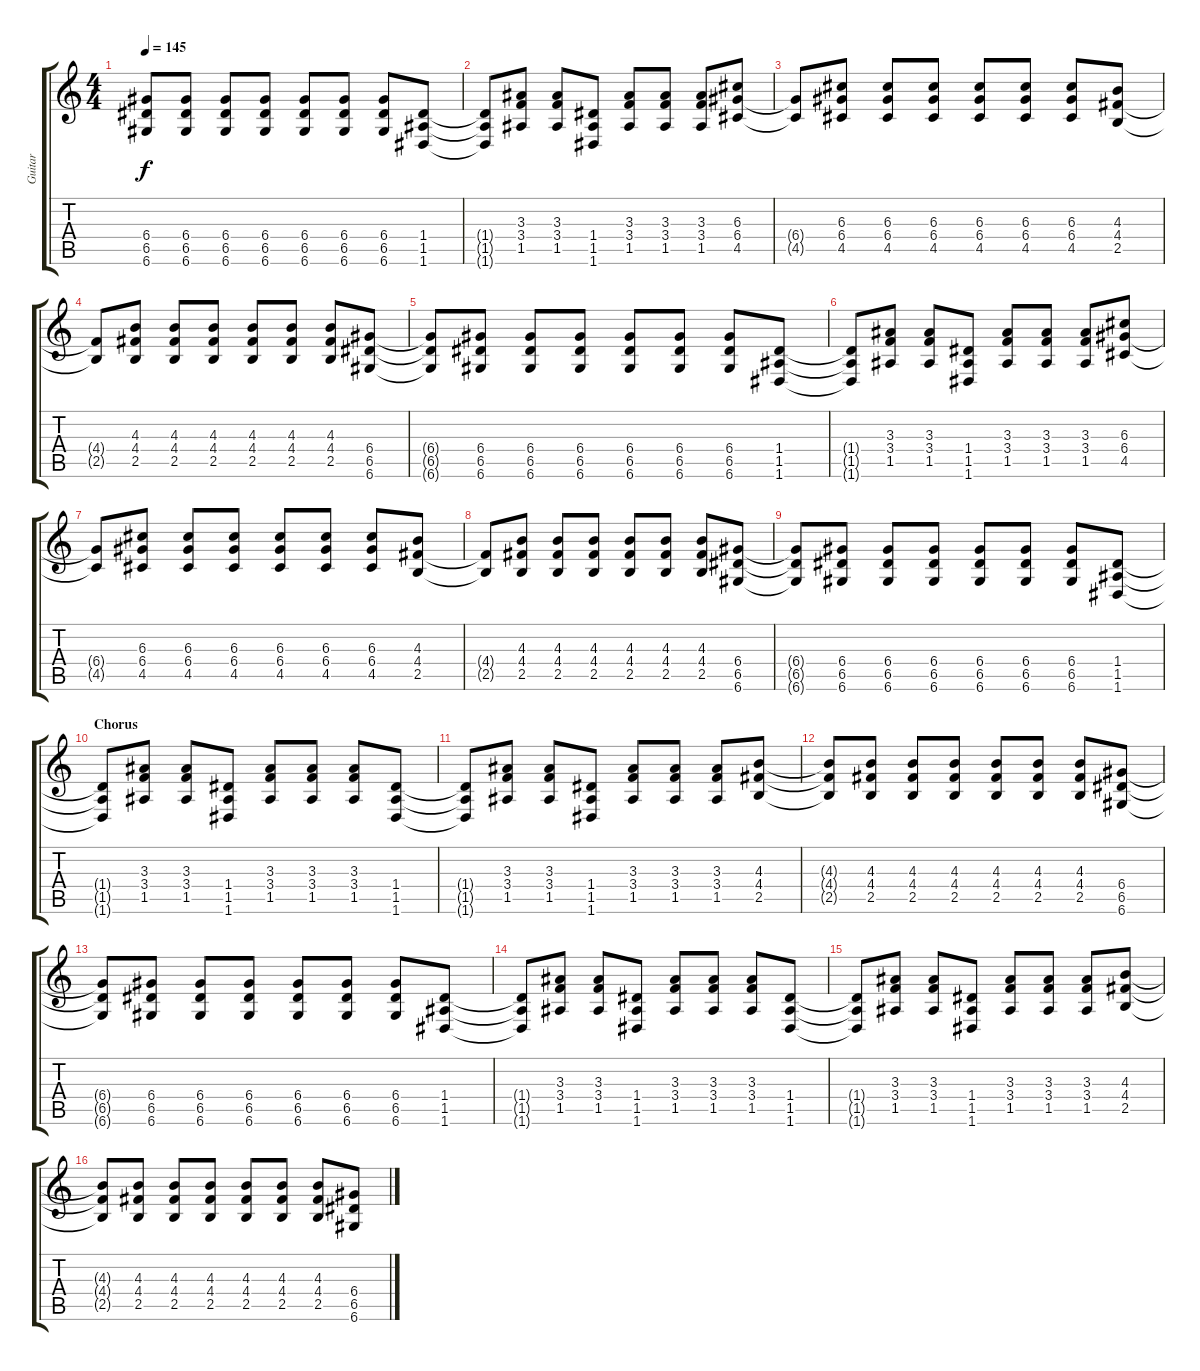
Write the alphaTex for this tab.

\track ("Guitar" "Guitar") {instrument distortionguitar}
\staff {score tabs}
\tuning (E4 B3 G3 D3 A2 D2) {hide}
\ts (4 4)
\tempo 145
\clef g2
\ks c
(6.4{t} 6.5{t} 6.6{t}).8{dy f} (6.4 6.5 6.6).8 (6.4 6.5 6.6).8 (6.4 6.5 6.6).8 (6.4 6.5 6.6).8 (6.4 6.5 6.6).8 (6.4 6.5 6.6).8 (1.4 1.5 1.6).8 |
(1.4{t} 1.5{t} 1.6{t}).8 (3.3 3.4 1.5).8 (3.3 3.4 1.5).8 (1.4 1.5 1.6).8 (3.3 3.4 1.5).8 (3.3 3.4 1.5).8 (3.3 3.4 1.5).8 (6.3 6.4 4.5).8 |
(6.4{t} 4.5{t}).8 (6.3 6.4 4.5).8 (6.3 6.4 4.5).8 (6.3 6.4 4.5).8 (6.3 6.4 4.5).8 (6.3 6.4 4.5).8 (6.3 6.4 4.5).8 (4.3 4.4 2.5).8 |
(4.4{t} 2.5{t}).8 (4.3 4.4 2.5).8 (4.3 4.4 2.5).8 (4.3 4.4 2.5).8 (4.3 4.4 2.5).8 (4.3 4.4 2.5).8 (4.3 4.4 2.5).8 (6.4 6.5 6.6).8 |
(6.4{t} 6.5{t} 6.6{t}).8 (6.4 6.5 6.6).8 (6.4 6.5 6.6).8 (6.4 6.5 6.6).8 (6.4 6.5 6.6).8 (6.4 6.5 6.6).8 (6.4 6.5 6.6).8 (1.4 1.5 1.6).8 |
(1.4{t} 1.5{t} 1.6{t}).8 (3.3 3.4 1.5).8 (3.3 3.4 1.5).8 (1.4 1.5 1.6).8 (3.3 3.4 1.5).8 (3.3 3.4 1.5).8 (3.3 3.4 1.5).8 (6.3 6.4 4.5).8 |
(6.4{t} 4.5{t}).8 (6.3 6.4 4.5).8 (6.3 6.4 4.5).8 (6.3 6.4 4.5).8 (6.3 6.4 4.5).8 (6.3 6.4 4.5).8 (6.3 6.4 4.5).8 (4.3 4.4 2.5).8 |
(4.4{t} 2.5{t}).8 (4.3 4.4 2.5).8 (4.3 4.4 2.5).8 (4.3 4.4 2.5).8 (4.3 4.4 2.5).8 (4.3 4.4 2.5).8 (4.3 4.4 2.5).8 (6.4 6.5 6.6).8 |
(6.4{t} 6.5{t} 6.6{t}).8 (6.4 6.5 6.6).8 (6.4 6.5 6.6).8 (6.4 6.5 6.6).8 (6.4 6.5 6.6).8 (6.4 6.5 6.6).8 (6.4 6.5 6.6).8 (1.4 1.5 1.6).8 |
\section ("" "Chorus")
(1.4{t} 1.5{t} 1.6{t}).8 (3.3 3.4 1.5).8 (3.3 3.4 1.5).8 (1.4 1.5 1.6).8 (3.3 3.4 1.5).8 (3.3 3.4 1.5).8 (3.3 3.4 1.5).8 (1.4 1.5 1.6).8 |
(1.4{t} 1.5{t} 1.6{t}).8 (3.3 3.4 1.5).8 (3.3 3.4 1.5).8 (1.4 1.5 1.6).8 (3.3 3.4 1.5).8 (3.3 3.4 1.5).8 (3.3 3.4 1.5).8 (4.3 4.4 2.5).8 |
(4.3{t} 4.4{t} 2.5{t}).8 (4.3 4.4 2.5).8 (4.3 4.4 2.5).8 (4.3 4.4 2.5).8 (4.3 4.4 2.5).8 (4.3 4.4 2.5).8 (4.3 4.4 2.5).8 (6.4 6.5 6.6).8 |
(6.4{t} 6.5{t} 6.6{t}).8 (6.4 6.5 6.6).8 (6.4 6.5 6.6).8 (6.4 6.5 6.6).8 (6.4 6.5 6.6).8 (6.4 6.5 6.6).8 (6.4 6.5 6.6).8 (1.4 1.5 1.6).8 |
(1.4{t} 1.5{t} 1.6{t}).8 (3.3 3.4 1.5).8 (3.3 3.4 1.5).8 (1.4 1.5 1.6).8 (3.3 3.4 1.5).8 (3.3 3.4 1.5).8 (3.3 3.4 1.5).8 (1.4 1.5 1.6).8 |
(1.4{t} 1.5{t} 1.6{t}).8 (3.3 3.4 1.5).8 (3.3 3.4 1.5).8 (1.4 1.5 1.6).8 (3.3 3.4 1.5).8 (3.3 3.4 1.5).8 (3.3 3.4 1.5).8 (4.3 4.4 2.5).8 |
(4.3{t} 4.4{t} 2.5{t}).8 (4.3 4.4 2.5).8 (4.3 4.4 2.5).8 (4.3 4.4 2.5).8 (4.3 4.4 2.5).8 (4.3 4.4 2.5).8 (4.3 4.4 2.5).8 (6.4 6.5 6.6).8
